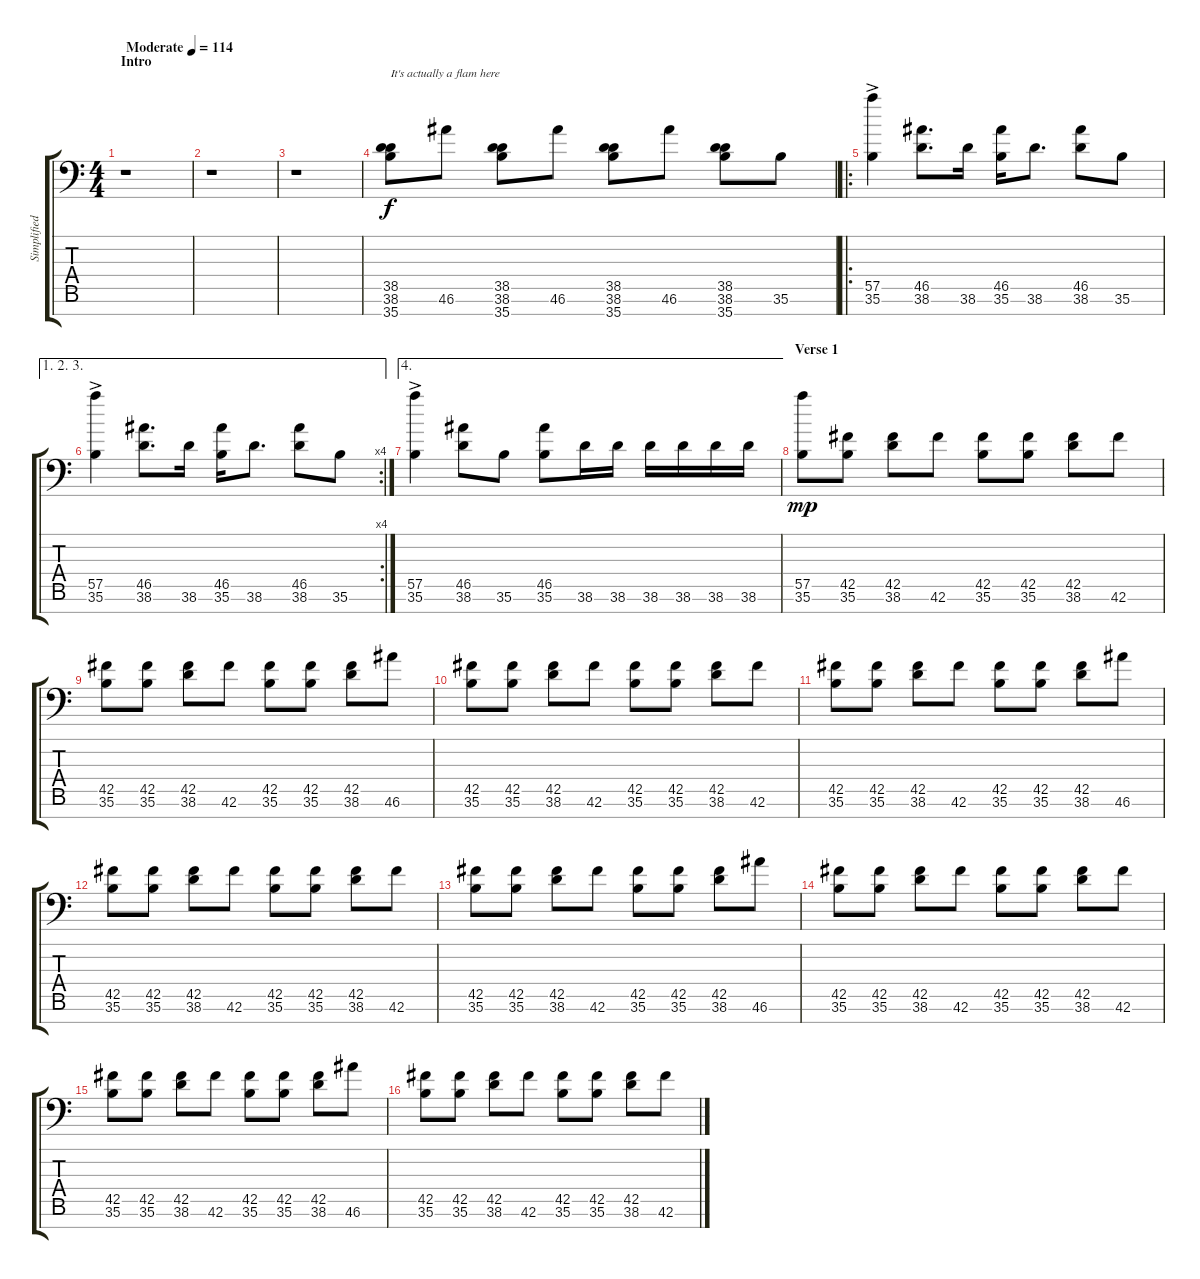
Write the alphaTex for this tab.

\track ("Simplified Drums" "Simplified") {instrument acousticgrandpiano}
\staff {score tabs}
\tuning (C-1 C-1 C-1 C-1 C-1 C-1 C-1) {hide}
\ts (4 4)
\section ("" "Intro")
\tempo (114 "Moderate")
\clef f4
\ks c
r.1{dy f instrument acousticgrandpiano} |
r.1 |
r.1 |
(38.5 38.6 35.7).8{txt "It's actually a flam here"} 46.6.8 (38.5 38.6 35.7).8 46.6.8 (38.5 38.6 35.7).8 46.6.8 (38.5 38.6 35.7).8 35.6.8 |
\ro
(57.5{ac} 35.6).4 (46.5 38.6).8{d} 38.6.16 (46.5 35.6).16 38.6.8{d} (46.5 38.6).8 35.6.8 |
\ae (1 2 3)
\rc 4
(57.5{ac} 35.6).4 (46.5 38.6).8{d} 38.6.16 (46.5 35.6).16 38.6.8{d} (46.5 38.6).8 35.6.8 |
\ae 4
(57.5{ac} 35.6).4 (46.5 38.6).8 35.6.8 (46.5 35.6).8 38.6.16 38.6.16 38.6.16 38.6.16 38.6.16 38.6.16 |
\section ("" "Verse 1")
(57.5 35.6).8{dy mp} (42.5 35.6).8 (42.5 38.6).8 42.6.8 (42.5 35.6).8 (42.5 35.6).8 (42.5 38.6).8 42.6.8 |
(42.5 35.6).8 (42.5 35.6).8 (42.5 38.6).8 42.6.8 (42.5 35.6).8 (42.5 35.6).8 (42.5 38.6).8 46.6.8 |
(42.5 35.6).8 (42.5 35.6).8 (42.5 38.6).8 42.6.8 (42.5 35.6).8 (42.5 35.6).8 (42.5 38.6).8 42.6.8 |
(42.5 35.6).8 (42.5 35.6).8 (42.5 38.6).8 42.6.8 (42.5 35.6).8 (42.5 35.6).8 (42.5 38.6).8 46.6.8 |
(42.5 35.6).8 (42.5 35.6).8 (42.5 38.6).8 42.6.8 (42.5 35.6).8 (42.5 35.6).8 (42.5 38.6).8 42.6.8 |
(42.5 35.6).8 (42.5 35.6).8 (42.5 38.6).8 42.6.8 (42.5 35.6).8 (42.5 35.6).8 (42.5 38.6).8 46.6.8 |
(42.5 35.6).8 (42.5 35.6).8 (42.5 38.6).8 42.6.8 (42.5 35.6).8 (42.5 35.6).8 (42.5 38.6).8 42.6.8 |
(42.5 35.6).8 (42.5 35.6).8 (42.5 38.6).8 42.6.8 (42.5 35.6).8 (42.5 35.6).8 (42.5 38.6).8 46.6.8 |
(42.5 35.6).8 (42.5 35.6).8 (42.5 38.6).8 42.6.8 (42.5 35.6).8 (42.5 35.6).8 (42.5 38.6).8 42.6.8
